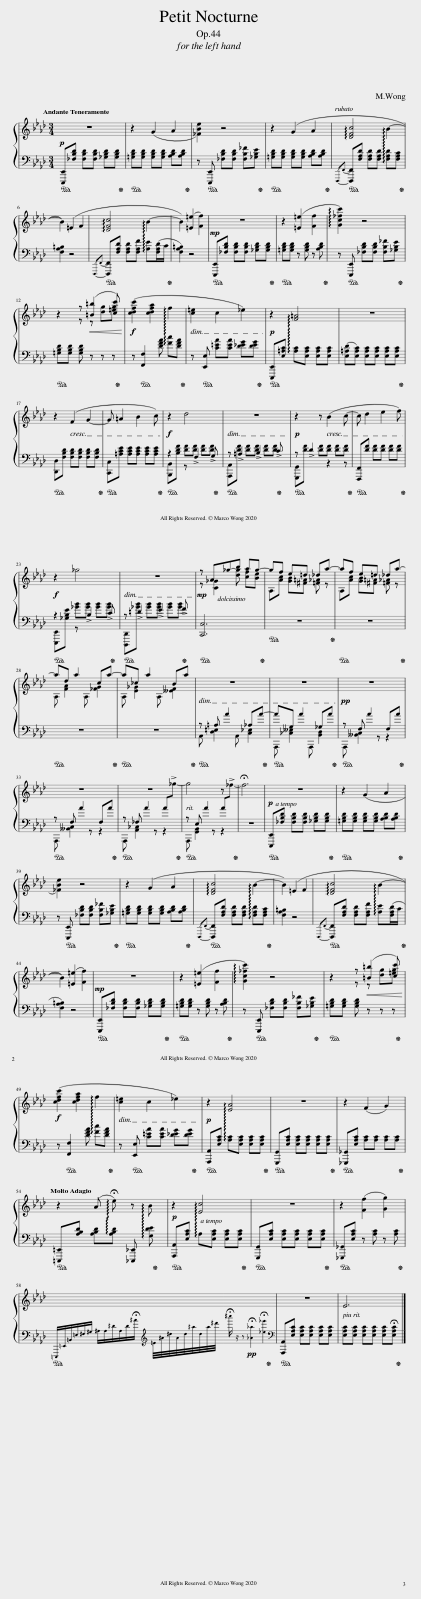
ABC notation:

X:1
%%score { ( 1 3 ) | ( 2 4 ) }
L:1/8
Q:1/4=85
M:3/4
I:linebreak $
K:Ab
V:1 treble
V:3 treble
V:2 bass
V:4 bass
V:1
!p! z6 | z2 (G2 A2 | [_FBe]2) z4 | z2 (G2 A2 | !arpeggio![DFc]4 !arpeggio!B2- |$ %5
 B2) (=E2 F2 | !arpeggio![DFc]4 !arpeggio!B2- | B2) ([=E=e]2 [Ff]2) |!mp! z6 | z2 ([=E=e]2 [Ff]2 | %10
 !arpeggio![Gc_fc']2) z4 |$ z2 z!<(! ([=B=b]2 [cc'])!<)! |!f! ([cdfc']2 [cdfa]2 !arpeggio!f2 | [c=e]2 c2 _e2) |!p! z2 !arpeggio![F=A]4 | %15
 z6 |$ z2 (F2 G2- | G =A2 B2 c) |!f! z2 d4 | z6 | %20
!p! z2 z (B2 c- | c d2 e2 f) |$!f! z2 _g4 | z6 |!mp! z A_g-b ag- | %25
 gf e=d _da- | af e=d _da- |$ ad a2 ca- | a_c a2 Ba | z6 | %30
 z6 |!pp! z6 |$ z6 | z6 | g4 z x | %35
 !fermata!f6 |!p! z6 | z2 (G2 A2 |$ [_FBe]2) z4 | z2 (G2 A2 | %40
 !arpeggio![DFc]4 !arpeggio!B2- | B2) (=E2 F2 | !arpeggio![DFc]4 !arpeggio!B2- |$ B2) ([=E=e]2 [Ff]2) |!mp! z6 | %45
 z2 ([=E=e]2 [Ff]2 | !arpeggio![Gc_fc']2) z4 | z2 z!<(! ([=B=b]2 [cc'])!<)! |$!f! ([cdfc']2 [cdfa]2 !arpeggio!f2 | [c=e]2 c2 _e2) | %50
!p! z2 !arpeggio![EA]4 | z6 | z2 (F2 G2) |$[Q:1/4=70] z2 (A !arpeggio!!fermata!e) z !arpeggio!B |!p![Q:1/4=85] z2 !arpeggio![Ec]4 | %55
 z6 | z2 ([Ff]2 [Gg]2) |$[Q:1/4=60] x6[Q:1/4=80] | x6 | z6 | %60
[Q:1/4=70] E6[Q:1/4=50] |] %61
V:2
!ped! [E,,,E,,][_F,B,D] [F,B,D][F,B,D] [_G,B,D][G,B,D]!ped-up! |!ped! [=G,B,D][G,B,D] [G,B,D][G,B,D] [A,B,D][A,B,D]!ped-up! | z!ped! [E,,,E,,] [_F,B,D][F,B,D] [F,B,_F][_G,B,E]!ped-up! |!ped! [=G,B,D][G,B,D] [G,B,D][G,B,D] [A,B,D][A,B,D]!ped-up! |!ped!{/F,,,-F,,-} [F,,,F,,][F,A,D] [F,A,D][F,A,D] !arpeggio![F,A,D][F,A,C]!ped-up! |$ %5
 [F,A,=B,]2 z4 |!ped!{/F,,,-F,,-} [F,,,F,,][F,A,D] [F,A,D][F,A,F] !arpeggio![A,E]([F,A,D]/C/!ped-up! | [F,A,=B,]2) z4 |!ped! [E,,,E,,][_F,B,D] [F,B,D][F,B,D] [_G,B,D][G,B,D]!ped-up! |!ped! [=G,B,D][G,B,D] z [G,B,D] z [A,B,D]!ped-up! | %10
 z!ped! [E,,,E,,] [_F,B,D][F,B,D] [F,B,_F][_G,B,E]!ped-up! |$!ped! [=G,B,D][G,B,D] [G,B,D] z z z!ped-up! | z!ped! [F,,F,]2 [DFA] !arpeggio![Fc][DFA]!ped-up! | z!ped! [E,,E,] [C=EA][CEA] [D_EG][DEG]!ped-up! |!ped! [E,,,E,,][E,=A,C] !arpeggio![A,C][E,A,C] [E,A,C][E,A,C] | %15
 ([E,=A,D][E,A,C]) [E,A,C][E,A,C] [E,A,C][E,A,C]!ped-up! |$!ped! [D,,D,][F,B,D] [F,B,D][F,B,D] [F,B,D][F,B,D]!ped-up! |!ped! [C,,C,][=A,CE] [A,CE][A,CE] [A,CE][A,CE]!ped-up! |!ped! z2 z !>!F,2 !>!G,!ped-up! |!ped! z !>!=A,2 !>!B,2 !>!C!ped-up! | %20
!ped! z !>!D2 z2 z!ped-up! |!ped! [F,,,F,,][DF] [DF][DF] [DF][DF]!ped-up! |$!ped! z2 z !>!B,2 !>!C!ped-up! |!ped! z !>!=D2 !>!E2 !>!F!ped-up! |!ped! [C,,C,]6!ped-up! | %25
!ped! z6!ped-up! |!ped! z6!ped-up! |$!ped! z6!ped-up! |!ped! z6!ped-up! |!ped! z =A, A2 _A,A-!ped-up! | %30
!ped! AG, A2 _G,A!ped-up! |!ped! z F, A2 F,A!ped-up! |$!ped! z F, A2 F,A!ped-up! |!ped! z _F, A2 A[I:staff -1]!>!_g-!ped-up! |!ped![I:staff +1] z E, A2 A[I:staff -1]!>!_f-!ped-up! | %35
[I:staff +1] z6 |!ped! [E,,,E,,][_F,B,D] [F,B,D][F,B,D] [_G,B,D][G,B,D]!ped-up! |!ped! [=G,B,D][G,B,D] [G,B,D][G,B,D] [A,B,D][A,B,D]!ped-up! |$ z!ped! [E,,,E,,] [_F,B,D][F,B,D] [F,B,_F][_G,B,E]!ped-up! |!ped! [=G,B,D][G,B,D] [G,B,D][G,B,D] [A,B,D][A,B,D]!ped-up! | %40
!ped!{/F,,,-F,,-} [F,,,F,,][F,A,D] [F,A,D][F,A,D] !arpeggio![F,A,D][F,A,C]!ped-up! | [F,A,=B,]2 z4 |!ped!{/F,,,-F,,-} [F,,,F,,][F,A,D] [F,A,D][F,A,F] !arpeggio![A,E]([F,A,D]/C/!ped-up! |$ [F,A,=B,]2) z4 |!ped! [E,,,E,,][_F,B,D] [F,B,D][F,B,D] [_G,B,D][G,B,D]!ped-up! | %45
!ped! [=G,B,D][G,B,D] z [G,B,D] z [A,B,D]!ped-up! | z!ped! [E,,,E,,] [_F,B,D][F,B,D] [F,B,_F][_G,B,E]!ped-up! |!ped! [=G,B,D][G,B,D] [G,B,D] z z z!ped-up! |$ z!ped! [F,,F,]2 [DFA] !arpeggio![Fc][DFA]!ped-up! | z!ped! [E,,E,] [C=EA][CEA] [D_EG][DEG]!ped-up! | %50
!ped! [A,,,A,,][E,A,C] !arpeggio![A,C][E,A,C] [E,A,C][E,A,C]!ped-up! |!ped! [G,,,G,,][E,A,C] [E,A,C][E,A,C] [E,A,C][E,A,C]!ped-up! |!ped! [_G,,,_G,,][E,A,C] [A,C][A,C] [A,C][A,C]!ped-up! |$!ped! [=E,,,=E,,][A,B,D] [A,B,D]!arpeggio![A,B,D] [_E,,,_E,,] !arpeggio![G,DE]!ped-up! |!ped! [A,,,A,,][E,A,C] !arpeggio!A,[E,A,C] [E,A,C][E,A,C]!ped-up! | %55
!ped! [G,,,G,,][E,A,C] [E,A,C][E,A,C] [E,A,C][E,A,C]!ped-up! |!ped! [_G,,,_G,,][E,A,C] z [A,C] z [A,C]!ped-up! |$!ped! (6:4:6=E,,,/=E,,/=B,,/=E,/^F,/^G,/ (6:4:6^A,/A,/^D/A,/D/!fermata!^A/[K:treble] (9:8:9=E/4^A/4^d/4A/4d/4^a/4d/4a/4^d'/4 | !fermata!^a'/ z/ z!pp! !fermata![_A_a]2 !fermata![_e_e']2!ped-up! |[K:bass]!ped! [A,,,A,,][E,A,C] [E,A,C][E,A,C] [E,A,C][E,A,C] | %60
 [E,A,C][E,A,C] [E,A,C][E,A,C] [E,A,C]!fermata![E,A,C]!ped-up! |] %61
V:3
 x6 | x6 | x6 | x6 | x6 |$ %5
 x6 | x6 | x6 | x6 | x6 | %10
 x6 |$ x2 z z [dg][=eg] | x6 | x6 | x6 | %15
 x6 |$ x6 | x6 | x6 | x6 | %20
 x6 | x6 |$ x6 | x6 | z [C_G]2 [dg] [cf][Be] | %25
 A,[Ac] [GB][^F=A] [=F_A] z | A,[Ac] [GB][^F=A] [=F_A] z |$ A, [FA]2 A, [_FG]2 | A, [E_G]2 A, [__EF]2 | x6 | %30
 x6 | x6 |$ x6 | x6 | x6 | %35
 x6 | x6 | x6 |$ x6 | x6 | %40
 x6 | x6 | x6 |$ x6 | x6 | %45
 x6 | x6 | x2 z z [dg][=eg] |$ x6 | x6 | %50
 x6 | x6 | x6 |$ x6 | x6 | %55
 x6 | x6 |$ x6 | x6 | x6 | %60
 x6 |] %61
V:4
 x6 | x6 | x6 | x6 | x6 |$ %5
 x6 | x6 | x6 | x6 | x6 | %10
 x6 |$ x6 | x6 | x6 | x6 | %15
 x6 |$ x6 | x6 | [B,,,B,,][B,DF] [DF][DF] [DF][DF] | [A,,,A,,][DF] [DF][DF] [DF][DF] | %20
 [G,,,G,,][DF] [DF][DF] [DF][DF] | x6 |$ [E,,,E,,][_G,B,E] [_GB][GB] [GB][GB] | [D,,,D,,][_GB] [GB][GB] [GB][GB] | x6 | %25
 x6 | x6 |$ x6 | x6 | A,, [D,=E,]2 A,, [C,_E,]2 | %30
 A,,, [_C,__E,]2 A,,, [B,,D,]2 | A,,, [__B,,C,]2 z z2 |$ A,,, [__B,,C,]2 z z2 | A,,, [A,,_C,]2 z z2 | A,,, [G,,B,,]2 z z2 | %35
 x6 | x6 | x6 |$ x6 | x6 | %40
 x6 | x6 | x6 |$ x6 | x6 | %45
 x6 | x6 | x6 |$ x6 | x6 | %50
 x6 | x6 | x6 |$ x6 | x6 | %55
 x6 | x6 |$ x4[K:treble] x2 | x6 |[K:bass] x6 | %60
 x6 |] %61
